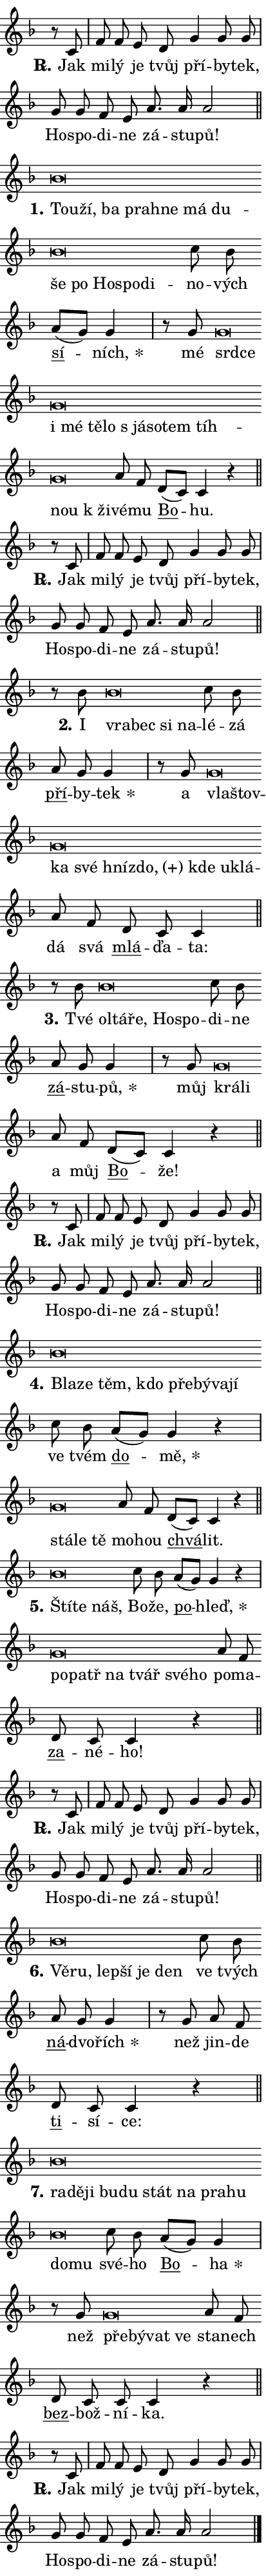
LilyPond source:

\version "2.24.0"
\header { tagline = "" }
\paper {
  indent = 0\cm
  top-margin = 0\cm
  right-margin = 0.13\cm % to fit lyric hyphens
  bottom-margin = 0\cm
  left-margin = 0\cm
  paper-width = 7\cm
  page-breaking = #ly:one-page-breaking
  system-system-spacing.basic-distance = #11
  score-system-spacing.basic-distance = #11
  ragged-last = ##f
}


%% Author: Thomas Morley
%% https://lists.gnu.org/archive/html/lilypond-user/2020-05/msg00002.html
#(define (line-position grob)
"Returns position of @var[grob} in current system:
   @code{'start}, if at first time-step
   @code{'end}, if at last time-step
   @code{'middle} otherwise
"
  (let* ((col (ly:item-get-column grob))
         (ln (ly:grob-object col 'left-neighbor))
         (rn (ly:grob-object col 'right-neighbor))
         (col-to-check-left (if (ly:grob? ln) ln col))
         (col-to-check-right (if (ly:grob? rn) rn col))
         (break-dir-left
           (and
             (ly:grob-property col-to-check-left 'non-musical #f)
             (ly:item-break-dir col-to-check-left)))
         (break-dir-right
           (and
             (ly:grob-property col-to-check-right 'non-musical #f)
             (ly:item-break-dir col-to-check-right))))
        (cond ((eqv? 1 break-dir-left) 'start)
              ((eqv? -1 break-dir-right) 'end)
              (else 'middle))))

#(define (tranparent-at-line-position vctor)
  (lambda (grob)
  "Relying on @code{line-position} select the relevant enry from @var{vctor}.
Used to determine transparency,"
    (case (line-position grob)
      ((end) (not (vector-ref vctor 0)))
      ((middle) (not (vector-ref vctor 1)))
      ((start) (not (vector-ref vctor 2))))))

noteHeadBreakVisibility =
#(define-music-function (break-visibility)(vector?)
"Makes @code{NoteHead}s transparent relying on @var{break-visibility}"
#{
  \override NoteHead.transparent =
    #(tranparent-at-line-position break-visibility)
#})

#(define delete-ledgers-for-transparent-note-heads
  (lambda (grob)
    "Reads whether a @code{NoteHead} is transparent.
If so this @code{NoteHead} is removed from @code{'note-heads} from
@var{grob}, which is supposed to be @code{LedgerLineSpanner}.
As a result ledgers are not printed for this @code{NoteHead}"
    (let* ((nhds-array (ly:grob-object grob 'note-heads))
           (nhds-list
             (if (ly:grob-array? nhds-array)
                 (ly:grob-array->list nhds-array)
                 '()))
           ;; Relies on the transparent-property being done before
           ;; Staff.LedgerLineSpanner.after-line-breaking is executed.
           ;; This is fragile ...
           (to-keep
             (remove
               (lambda (nhd)
                 (ly:grob-property nhd 'transparent #f))
               nhds-list)))
      ;; TODO find a better method to iterate over grob-arrays, similiar
      ;; to filter/remove etc for lists
      ;; For now rebuilt from scratch
      (set! (ly:grob-object grob 'note-heads)  '())
      (for-each
        (lambda (nhd)
          (ly:pointer-group-interface::add-grob grob 'note-heads nhd))
        to-keep))))

squashNotes = {
  \override NoteHead.X-extent = #'(-0.2 . 0.2)
  \override NoteHead.Y-extent = #'(-0.75 . 0)
  \override NoteHead.stencil =
    #(lambda (grob)
       (let ((pos (ly:grob-property grob 'staff-position)))
         (begin
           (if (< pos -7) (display "ERROR: Lower brevis then expected\n") (display ""))
           (if (<= pos -6) ly:text-interface::print ly:note-head::print))))
}
unSquashNotes = {
  \revert NoteHead.X-extent
  \revert NoteHead.Y-extent
  \revert NoteHead.stencil
}

hideNotes = \noteHeadBreakVisibility #begin-of-line-visible
unHideNotes = \noteHeadBreakVisibility #all-visible

% work-around for resetting accidentals
% https://lilypond.org/doc/v2.23/Documentation/notation/displaying-rhythms#unmetered-music
cadenzaMeasure = {
  \cadenzaOff
  \partial 1024 s1024
  \cadenzaOn
}

#(define-markup-command (accent layout props text) (markup?)
  "Underline accented syllable"
  (interpret-markup layout props
    #{\markup \override #'(offset . 4.3) \underline { #text }#}))

responsum = \markup \concat {
  "R" \hspace #-1.05 \path #0.1 #'((moveto 0 0.07) (lineto 0.9 0.8)) \hspace #0.05 "."
}

spaceSize = #0.6828661417322834 % exact space size for TeX Gyre Schola

\layout {
  \context {
    \Staff
    \remove "Time_signature_engraver"
    \override LedgerLineSpanner.after-line-breaking = #delete-ledgers-for-transparent-note-heads
  }
  \context {
    \Lyrics {
      \override LyricSpace.minimum-distance = \spaceSize
      \override LyricText.font-name = #"TeX Gyre Schola"
      \override LyricText.font-size = 1
      \override StanzaNumber.font-name = #"TeX Gyre Schola Bold"
      \override StanzaNumber.font-size = 1
    }
  }
  \context {
    \Score 
    \override NoteHead.text =
      #(lambda (grob) 
        (let ((pos (ly:grob-property grob 'staff-position)))
          #{\markup {
            \combine
              \halign #-0.55 \raise #(if (= pos -6) 0 0.5) \override #'(thickness . 2) \draw-line #'(3.2 . 0)
              \musicglyph "noteheads.sM1"
          }#}))
  }
}

% magnetic-lyrics.ily
%
%   written by
%     Jean Abou Samra <jean@abou-samra.fr>
%     Werner Lemberg <wl@gnu.org>
%
%   adapted by
%     Jiri Hon <jiri.hon@gmail.com>
%
% Version 2022-Apr-15

% https://www.mail-archive.com/lilypond-user@gnu.org/msg149350.html

#(define (Left_hyphen_pointer_engraver context)
   "Collect syllable-hyphen-syllable occurrences in lyrics and store
them in properties.  This engraver only looks to the left.  For
example, if the lyrics input is @code{foo -- bar}, it does the
following.

@itemize @bullet
@item
Set the @code{text} property of the @code{LyricHyphen} grob between
@q{foo} and @q{bar} to @code{foo}.

@item
Set the @code{left-hyphen} property of the @code{LyricText} grob with
text @q{foo} to the @code{LyricHyphen} grob between @q{foo} and
@q{bar}.
@end itemize

Use this auxiliary engraver in combination with the
@code{lyric-@/text::@/apply-@/magnetic-@/offset!} hook."
   (let ((hyphen #f)
         (text #f))
     (make-engraver
      (acknowledgers
       ((lyric-syllable-interface engraver grob source-engraver)
        (set! text grob)))
      (end-acknowledgers
       ((lyric-hyphen-interface engraver grob source-engraver)
        ;(when (not (grob::has-interface grob 'lyric-space-interface))
          (set! hyphen grob)));)
      ((stop-translation-timestep engraver)
       (when (and text hyphen)
         (ly:grob-set-object! text 'left-hyphen hyphen))
       (set! text #f)
       (set! hyphen #f)))))

#(define (lyric-text::apply-magnetic-offset! grob)
   "If the space between two syllables is less than the value in
property @code{LyricText@/.details@/.squash-threshold}, move the right
syllable to the left so that it gets concatenated with the left
syllable.

Use this function as a hook for
@code{LyricText@/.after-@/line-@/breaking} if the
@code{Left_@/hyphen_@/pointer_@/engraver} is active."
   (let ((hyphen (ly:grob-object grob 'left-hyphen #f)))
     (when hyphen
       (let ((left-text (ly:spanner-bound hyphen LEFT)))
         (when (grob::has-interface left-text 'lyric-syllable-interface)
           (let* ((common (ly:grob-common-refpoint grob left-text X))
                  (this-x-ext (ly:grob-extent grob common X))
                  (left-x-ext
                   (begin
                     ;; Trigger magnetism for left-text.
                     (ly:grob-property left-text 'after-line-breaking)
                     (ly:grob-extent left-text common X)))
                  ;; `delta` is the gap width between two syllables.
                  (delta (- (interval-start this-x-ext)
                            (interval-end left-x-ext)))
                  (details (ly:grob-property grob 'details))
                  (threshold (assoc-get 'squash-threshold details 0.2)))
             (when (< delta threshold)
               (let* (;; We have to manipulate the input text so that
                      ;; ligatures crossing syllable boundaries are not
                      ;; disabled.  For languages based on the Latin
                      ;; script this is essentially a beautification.
                      ;; However, for non-Western scripts it can be a
                      ;; necessity.
                      (lt (ly:grob-property left-text 'text))
                      (rt (ly:grob-property grob 'text))
                      (is-space (grob::has-interface hyphen 'lyric-space-interface))
                      (space (if is-space " " ""))
                      (extra-delta (if is-space spaceSize 0))
                      ;; Append new syllable.
                      (ltrt-space (if (and (string? lt) (string? rt))
                                (string-append lt space rt)
                                (make-concat-markup (list lt space rt))))
                      ;; Right-align `ltrt` to the right side.
                      (ltrt-space-markup (grob-interpret-markup
                               grob
                               (make-translate-markup
                                (cons (interval-length this-x-ext) 0)
                                (make-right-align-markup ltrt-space)))))
                 (begin
                   ;; Don't print `left-text`.
                   (ly:grob-set-property! left-text 'stencil #f)
                   ;; Set text and stencil (which holds all collected
                   ;; syllables so far) and shift it to the left.
                   (ly:grob-set-property! grob 'text ltrt-space)
                   (ly:grob-set-property! grob 'stencil ltrt-space-markup)
                   (ly:grob-translate-axis! grob (- (- delta extra-delta)) X))))))))))


#(define (lyric-hyphen::displace-bounds-first grob)
   ;; Make very sure this callback isn't triggered too early.
   (let ((left (ly:spanner-bound grob LEFT))
         (right (ly:spanner-bound grob RIGHT)))
     (ly:grob-property left 'after-line-breaking)
     (ly:grob-property right 'after-line-breaking)
     (ly:lyric-hyphen::print grob)))

squashThreshold = #0.4

\layout {
  \context {
    \Lyrics
    \consists #Left_hyphen_pointer_engraver
    \override LyricText.after-line-breaking =
      #lyric-text::apply-magnetic-offset!
    \override LyricHyphen.stencil = #lyric-hyphen::displace-bounds-first
    \override LyricText.details.squash-threshold = \squashThreshold
    \override LyricHyphen.minimum-distance = 0
    \override LyricHyphen.minimum-length = \squashThreshold
  }
}

squashText = \override LyricText.details.squash-threshold = 9999
unSquashText = \override LyricText.details.squash-threshold = \squashThreshold

leftText = \override LyricText.self-alignment-X = #LEFT
unLeftText = \revert LyricText.self-alignment-X

starOffset = #(lambda (grob) 
                (let ((x_offset (ly:self-alignment-interface::aligned-on-x-parent grob)))
                  (if (= x_offset 0) 0 (+ x_offset 1.2))))

star = #(define-music-function (syllable)(string?)
"Append star separator at the end of a syllable"
#{
  \once \override LyricText.X-offset = #starOffset
  \lyricmode { \markup {
    #syllable
    \override #'((font-name . "TeX Gyre Schola Bold")) \hspace #0.2 \lower #0.65 \larger "*"
  } }
#})

starAccent = #(define-music-function (syllable)(string?)
"Append star separator at the end of a syllable and make accent"
#{
  \once \override LyricText.X-offset = #starOffset
  \lyricmode { \markup {
    \accent #syllable
    \override #'((font-name . "TeX Gyre Schola Bold")) \hspace #0.2 \lower #0.65 \larger "*"
  } }
#})

breath = #(define-music-function (syllable)(string?)
"Append breathing indicator at the end of a syllable"
#{
  \lyricmode { \markup { #syllable "+" } }
#})

optionalBreath = #(define-music-function (syllable)(string?)
"Append optional breathing indicator at the end of a syllable"
#{
  \lyricmode { \markup { #syllable "(+)" } }
#})


\score {
    <<
        \new Voice = "melody" { \cadenzaOn \key f \major \relative { r8 c' \cadenzaMeasure \bar "|" f f e d \bar "" g4 g8 g \cadenzaMeasure \bar "|" g g f e \bar "" a8. a16 a2 \cadenzaMeasure \bar "||" \break } }
        \new Lyrics \lyricsto "melody" { \lyricmode { \set stanza = \responsum
Jak mi -- lý je tvůj pří -- by -- tek, Ho -- spo -- di -- ne zá -- stu -- pů! } }
    >>
    \layout {}
}

\score {
    <<
        \new Voice = "melody" { \cadenzaOn \key f \major \relative { \squashNotes bes'\breve*1/16 \hideNotes \breve*1/16 \bar "" \breve*1/16 \bar "" \breve*1/16 \bar "" \breve*1/16 \bar "" \breve*1/16 \bar "" \breve*1/16 \bar "" \breve*1/16 \bar "" \breve*1/16 \bar "" \breve*1/16 \bar "" \breve*1/16 \breve*1/16 \bar "" \unHideNotes \unSquashNotes c8 bes \bar "" a[( g)] g4 \cadenzaMeasure \bar "|" r8 g8 \squashNotes g\breve*1/16 \hideNotes \breve*1/16 \bar "" \breve*1/16 \bar "" \breve*1/16 \bar "" \breve*1/16 \bar "" \breve*1/16 \bar "" \breve*1/16 \bar "" \breve*1/16 \bar "" \breve*1/16 \bar "" \breve*1/16 \bar "" \breve*1/16 \breve*1/16 \bar "" \unHideNotes \unSquashNotes a8 f \bar "" d[( c)] c4 r \cadenzaMeasure \bar "||" \break } }
        \new Lyrics \lyricsto "melody" { \lyricmode { \set stanza = "1."
\leftText Tou -- \squashText ží, ba pra -- hne má du -- še po Ho -- spo -- di -- \unLeftText \unSquashText no -- vých \markup \accent sí -- \star ních, mé \leftText srd -- \squashText ce i mé tě -- lo "s já" -- so -- tem tíh -- nou "k ži" -- \unLeftText \unSquashText vé -- mu \markup \accent Bo -- hu. } }
    >>
    \layout {}
}

\score {
    <<
        \new Voice = "melody" { \cadenzaOn \key f \major \relative { r8 c' \cadenzaMeasure \bar "|" f f e d \bar "" g4 g8 g \cadenzaMeasure \bar "|" g g f e \bar "" a8. a16 a2 \cadenzaMeasure \bar "||" \break } }
        \new Lyrics \lyricsto "melody" { \lyricmode { \set stanza = \responsum
Jak mi -- lý je tvůj pří -- by -- tek, Ho -- spo -- di -- ne zá -- stu -- pů! } }
    >>
    \layout {}
}

\score {
    <<
        \new Voice = "melody" { \cadenzaOn \key f \major \relative { r8 bes'8 \squashNotes bes\breve*1/16 \hideNotes \breve*1/16 \bar "" \breve*1/16 \breve*1/16 \bar "" \unHideNotes \unSquashNotes c8 bes \bar "" a g g4 \cadenzaMeasure \bar "|" r8 g8 \squashNotes g\breve*1/16 \hideNotes \breve*1/16 \bar "" \breve*1/16 \bar "" \breve*1/16 \bar "" \breve*1/16 \bar "" \breve*1/16 \bar "" \breve*1/16 \bar "" \breve*1/16 \breve*1/16 \bar "" \unHideNotes \unSquashNotes a8 f \bar "" d c c4 \cadenzaMeasure \bar "||" \break } }
        \new Lyrics \lyricsto "melody" { \lyricmode { \set stanza = "2."
I \leftText vra -- \squashText bec si na -- \unLeftText \unSquashText lé -- zá \markup \accent pří -- by -- \star tek a \leftText vla -- \squashText štov -- ka své hníz -- \optionalBreath do, kde u -- klá -- \unLeftText \unSquashText dá svá \markup \accent mlá -- ďa -- ta: } }
    >>
    \layout {}
}

\score {
    <<
        \new Voice = "melody" { \cadenzaOn \key f \major \relative { r8 bes'8 \squashNotes bes\breve*1/16 \hideNotes \breve*1/16 \bar "" \breve*1/16 \bar "" \breve*1/16 \breve*1/16 \bar "" \unHideNotes \unSquashNotes c8 bes \bar "" a g g4 \cadenzaMeasure \bar "|" r8 g8 \squashNotes g\breve*1/16 \hideNotes \breve*1/16 \bar "" \unHideNotes \unSquashNotes a8 f \bar "" d[( c)] c4 r \cadenzaMeasure \bar "||" \break } }
        \new Lyrics \lyricsto "melody" { \lyricmode { \set stanza = "3."
Tvé \leftText ol -- \squashText tá -- ře, Ho -- spo -- \unLeftText \unSquashText di -- ne \markup \accent zá -- stu -- \star pů, můj \leftText krá -- \squashText li \unLeftText \unSquashText a můj \markup \accent Bo -- že! } }
    >>
    \layout {}
}

\score {
    <<
        \new Voice = "melody" { \cadenzaOn \key f \major \relative { r8 c' \cadenzaMeasure \bar "|" f f e d \bar "" g4 g8 g \cadenzaMeasure \bar "|" g g f e \bar "" a8. a16 a2 \cadenzaMeasure \bar "||" \break } }
        \new Lyrics \lyricsto "melody" { \lyricmode { \set stanza = \responsum
Jak mi -- lý je tvůj pří -- by -- tek, Ho -- spo -- di -- ne zá -- stu -- pů! } }
    >>
    \layout {}
}

\score {
    <<
        \new Voice = "melody" { \cadenzaOn \key f \major \relative { \squashNotes bes'\breve*1/16 \hideNotes \breve*1/16 \bar "" \breve*1/16 \bar "" \breve*1/16 \bar "" \breve*1/16 \bar "" \breve*1/16 \bar "" \breve*1/16 \breve*1/16 \bar "" \unHideNotes \unSquashNotes c8 bes \bar "" a[( g)] g4 r \cadenzaMeasure \bar "|" \squashNotes g\breve*1/16 \hideNotes \breve*1/16 \breve*1/16 \bar "" \unHideNotes \unSquashNotes a8 f \bar "" d[( c)] c4 r \cadenzaMeasure \bar "||" \break } }
        \new Lyrics \lyricsto "melody" { \lyricmode { \set stanza = "4."
\leftText Bla -- \squashText ze těm, kdo pře -- bý -- va -- jí \unLeftText \unSquashText ve tvém \markup \accent do -- \star mě, \leftText stá -- \squashText le tě \unLeftText \unSquashText mo -- hou \markup \accent chvá -- lit. } }
    >>
    \layout {}
}

\score {
    <<
        \new Voice = "melody" { \cadenzaOn \key f \major \relative { \squashNotes bes'\breve*1/16 \hideNotes \breve*1/16 \breve*1/16 \bar "" \unHideNotes \unSquashNotes c8 bes \bar "" a[( g)] g4 r \cadenzaMeasure \bar "|" \squashNotes g\breve*1/16 \hideNotes \breve*1/16 \bar "" \breve*1/16 \bar "" \breve*1/16 \bar "" \breve*1/16 \breve*1/16 \bar "" \unHideNotes \unSquashNotes a8 f \bar "" d c c4 r \cadenzaMeasure \bar "||" \break } }
        \new Lyrics \lyricsto "melody" { \lyricmode { \set stanza = "5."
\leftText Ští -- \squashText te náš, \unLeftText \unSquashText Bo -- že, \markup \accent po -- \star hleď, \leftText po -- \squashText patř na tvář své -- ho \unLeftText \unSquashText po -- ma -- \markup \accent za -- né -- ho! } }
    >>
    \layout {}
}

\score {
    <<
        \new Voice = "melody" { \cadenzaOn \key f \major \relative { r8 c' \cadenzaMeasure \bar "|" f f e d \bar "" g4 g8 g \cadenzaMeasure \bar "|" g g f e \bar "" a8. a16 a2 \cadenzaMeasure \bar "||" \break } }
        \new Lyrics \lyricsto "melody" { \lyricmode { \set stanza = \responsum
Jak mi -- lý je tvůj pří -- by -- tek, Ho -- spo -- di -- ne zá -- stu -- pů! } }
    >>
    \layout {}
}

\score {
    <<
        \new Voice = "melody" { \cadenzaOn \key f \major \relative { \squashNotes bes'\breve*1/16 \hideNotes \breve*1/16 \bar "" \breve*1/16 \bar "" \breve*1/16 \bar "" \breve*1/16 \breve*1/16 \bar "" \unHideNotes \unSquashNotes c8 bes \bar "" a g g4 \cadenzaMeasure \bar "|" r8 g8 a8 f \bar "" d c c4 r \cadenzaMeasure \bar "||" \break } }
        \new Lyrics \lyricsto "melody" { \lyricmode { \set stanza = "6."
\leftText Vě -- \squashText ru, lep -- ší je den \unLeftText \unSquashText ve tvých \markup \accent ná -- dvo -- \star řích než jin -- de \markup \accent ti -- sí -- ce: } }
    >>
    \layout {}
}

\score {
    <<
        \new Voice = "melody" { \cadenzaOn \key f \major \relative { \squashNotes bes'\breve*1/16 \hideNotes \breve*1/16 \bar "" \breve*1/16 \bar "" \breve*1/16 \bar "" \breve*1/16 \bar "" \breve*1/16 \bar "" \breve*1/16 \bar "" \breve*1/16 \bar "" \breve*1/16 \bar "" \breve*1/16 \breve*1/16 \bar "" \unHideNotes \unSquashNotes c8 bes \bar "" a[( g)] g4 \cadenzaMeasure \bar "|" r8 g8 \squashNotes g\breve*1/16 \hideNotes \breve*1/16 \bar "" \breve*1/16 \breve*1/16 \bar "" \unHideNotes \unSquashNotes a8 f \bar "" d c c c4 r \cadenzaMeasure \bar "||" \break } }
        \new Lyrics \lyricsto "melody" { \lyricmode { \set stanza = "7."
\leftText ra -- \squashText dě -- ji bu -- du stát na pra -- hu do -- mu \unLeftText \unSquashText své -- ho \markup \accent Bo -- \star ha než \leftText pře -- \squashText bý -- vat ve \unLeftText \unSquashText sta -- nech \markup \accent bez -- bož -- ní -- ka. } }
    >>
    \layout {}
}

\score {
    <<
        \new Voice = "melody" { \cadenzaOn \key f \major \relative { r8 c' \cadenzaMeasure \bar "|" f f e d \bar "" g4 g8 g \cadenzaMeasure \bar "|" g g f e \bar "" a8. a16 a2 \cadenzaMeasure \bar "||" \break } \bar "|." }
        \new Lyrics \lyricsto "melody" { \lyricmode { \set stanza = \responsum
Jak mi -- lý je tvůj pří -- by -- tek, Ho -- spo -- di -- ne zá -- stu -- pů! } }
    >>
    \layout {}
}
